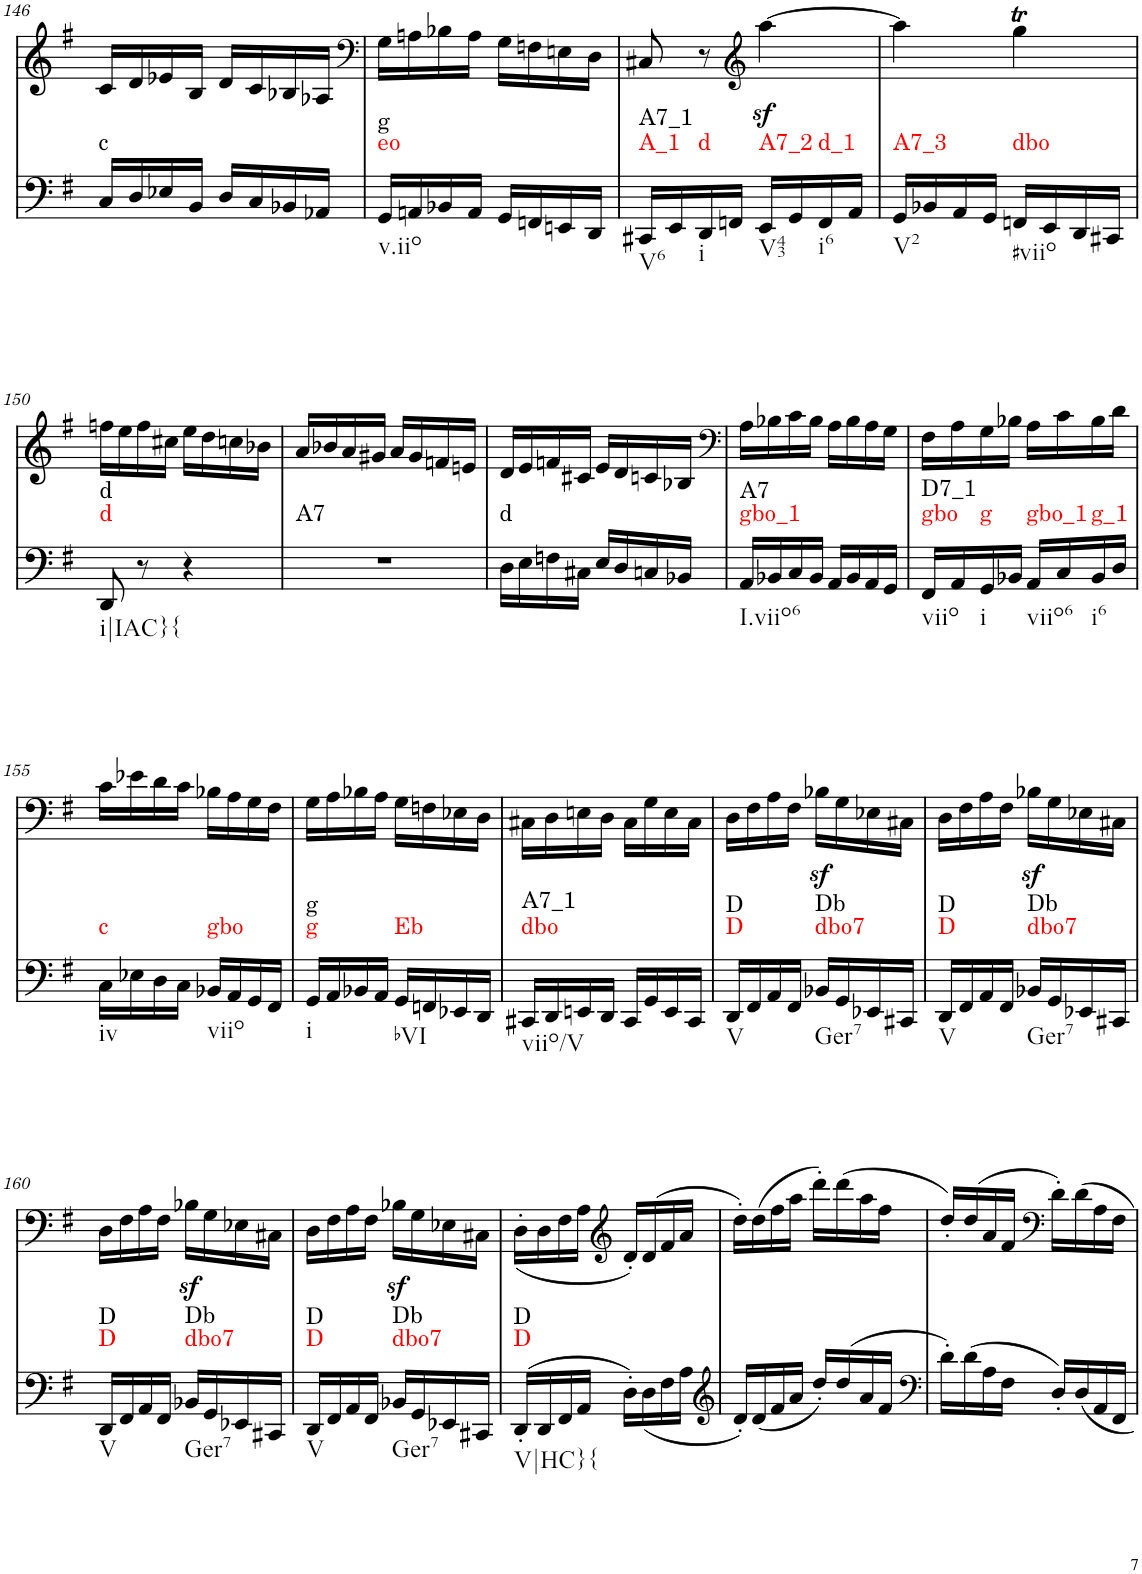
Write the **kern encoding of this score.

**kern	**harte	**kern	**text
*part2	*part2	*part1	*part1
*staff2	*	*staff1	*staff1
*I"piano	*	*I"piano	*
*I'Pno	*	*I'Pno	*
!!LO:PB:g=z
*clefF4	*	*clefG2	*
*k[f#]	*	*k[f#]	*
*G:	*	*G:	*
*M2/4	*	*M2/4	*
=146	=146	=146	=146
!	!LO:H:kt=c	!	!
16C/LL	N	16c/LL	.
16D/	.	16d/	.
16E-X/	.	16e-X/	.
16BB/JJ	.	16B/JJ	.
16D/LL	.	16d/LL	.
16C/	.	16c/	.
16BB-X/	.	16B-X/	.
16AA-X/JJ	.	16A-X/JJ	.
=147	=147	=147	=147
*	*	*clefF4	*
!	!LO:H:n=1:kt=eo	!	!
!	!LO:H:n=2:kt=g	!	!
16GG/LL	N N	16G\LL	.
16AAn/	.	16An\	.
16BB-X/	.	16B-X\	.
16AA/JJ	.	16A\JJ	.
16GG/LL	.	16G\LL	.
16FFn/	.	16Fn\	.
16EEn/	.	16En\	.
16DD/JJ	.	16D\JJ	.
=148	=148	=148	=148
!	!LO:H:n=1:kt=A_1	!	!
!	!LO:H:n=2:kt=A7_1	!	!
16CC#X/LL	N N	8C#X/	.
16EE/	.	.	.
!	!LO:H:kt=d	!	!
16DD/	N	8r	.
16FFn/JJ	.	.	.
*	*	*clefG2	*
!	!LO:H:kt=A7_2	!	!LO:LY:b
16EE/LL	N	[4aaz<\	f
16GG/	.	.	.
!	!LO:H:kt=d_1	!	!
16FF/	N	.	.
16AA/JJ	.	.	.
=149	=149	=149	=149
!	!LO:H:kt=A7_3	!	!
16GG/LL	N	4aa\]	.
16BB-X/	.	.	.
16AA/	.	.	.
16GG/JJ	.	.	.
!	!LO:H:kt=dbo	!	!
16FFn/LL	N	4ggT\	.
16EE/	.	.	.
16DD/	.	.	.
16CC#X/JJ	.	.	.
!!LO:LB:g=z
=150	=150	=150	=150
!	!LO:H:n=1:kt=d	!	!
!	!LO:H:n=2:kt=d	!	!
8DD/	N N	16ffn\LL	.
.	.	16ee\	.
8r	.	16ff\	.
.	.	16cc#X\JJ	.
4r	.	16ee\LL	.
.	.	16dd\	.
.	.	16ccn\	.
.	.	16b-X\JJ	.
=151	=151	=151	=151
!	!LO:H:kt=A7	!	!
2r	N	16a/LL	.
.	.	16b-X/	.
.	.	16a/	.
.	.	16g#X/JJ	.
.	.	16a/LL	.
.	.	16g#/	.
.	.	16fn/	.
.	.	16en/JJ	.
=152	=152	=152	=152
!	!LO:H:kt=d	!	!
16D\LL	N	16d/LL	.
16E\	.	16e/	.
16Fn\	.	16fn/	.
16C#X\JJ	.	16c#X/JJ	.
16E/LL	.	16e/LL	.
16D/	.	16d/	.
16Cn/	.	16cn/	.
16BB-X/JJ	.	16B-X/JJ	.
=153	=153	=153	=153
*	*	*clefF4	*
!	!LO:H:n=1:kt=gbo_1	!	!
!	!LO:H:n=2:kt=A7	!	!
16AA/LL	N N	16A\LL	.
16BB-X/	.	16B-X\	.
16C/	.	16c\	.
16BB-/JJ	.	16B-\JJ	.
16AA/LL	.	16A\LL	.
16BB-/	.	16B-\	.
16AA/	.	16A\	.
16GG/JJ	.	16G\JJ	.
=154	=154	=154	=154
!	!LO:H:n=1:kt=gbo	!	!
!	!LO:H:n=2:kt=D7_1	!	!
16FF#/LL	N N	16F#\LL	.
16AA/	.	16A\	.
!	!LO:H:kt=g	!	!
16GG/	N	16G\	.
16BB-X/JJ	.	16B-X\JJ	.
!	!LO:H:kt=gbo_1	!	!
16AA/LL	N	16A\LL	.
16C/	.	16c\	.
!	!LO:H:kt=g_1	!	!
16BB-/	N	16B-\	.
16D/JJ	.	16d\JJ	.
!!LO:LB:g=z
=155	=155	=155	=155
!	!LO:H:kt=c	!	!
16C\LL	N	16c\LL	.
16E-X\	.	16e-X\	.
16D\	.	16d\	.
16C\JJ	.	16c\JJ	.
!	!LO:H:kt=gbo	!	!
16BB-X/LL	N	16B-X\LL	.
16AA/	.	16A\	.
16GG/	.	16G\	.
16FF#/JJ	.	16F#\JJ	.
=156	=156	=156	=156
!	!LO:H:n=1:kt=g	!	!
!	!LO:H:n=2:kt=g	!	!
16GG/LL	N N	16G\LL	.
16AA/	.	16A\	.
16BB-X/	.	16B-X\	.
16AA/JJ	.	16A\JJ	.
!	!LO:H:kt=Eb	!	!
16GG/LL	N	16G\LL	.
16FFn/	.	16Fn\	.
16EE-X/	.	16E-X\	.
16DD/JJ	.	16D\JJ	.
=157	=157	=157	=157
!	!LO:H:n=1:kt=dbo	!	!
!	!LO:H:n=2:kt=A7_1	!	!
16CC#X/LL	N N	16C#X\LL	.
16DD/	.	16D\	.
16EEn/	.	16En\	.
16DD/JJ	.	16D\JJ	.
16CC#/LL	.	16C#\LL	.
16GG/	.	16G\	.
16EE/	.	16E\	.
16CC#/JJ	.	16C#\JJ	.
=158	=158	=158	=158
!	!LO:H:n=1:kt=D	!	!
!	!LO:H:n=2:kt=D	!	!
16DD/LL	N N	16D\LL	.
16FF#/	.	16F#\	.
16AA/	.	16A\	.
16FF#/JJ	.	16F#\JJ	.
!	!LO:H:n=1:kt=dbo7	!	!LO:LY:b
!	!LO:H:n=2:kt=Db	!	!
!	!LO:H:n=3:kt=Ger7	!	!
16BB-X/LL	N N N	16B-Xz<\LL	sf
16GG/	.	16G\	.
16EE-X/	.	16E-X\	.
16CC#X/JJ	.	16C#X\JJ	.
=159	=159	=159	=159
!	!LO:H:n=1:kt=D	!	!
!	!LO:H:n=2:kt=D	!	!
16DD/LL	N N	16D\LL	.
16FF#/	.	16F#\	.
16AA/	.	16A\	.
16FF#/JJ	.	16F#\JJ	.
!	!LO:H:n=1:kt=dbo7	!	!LO:LY:b
!	!LO:H:n=2:kt=Db	!	!
!	!LO:H:n=3:kt=Ger7	!	!
16BB-X/LL	N N N	16B-Xz<\LL	sf
16GG/	.	16G\	.
16EE-X/	.	16E-X\	.
16CC#X/JJ	.	16C#X\JJ	.
!!LO:LB:g=z
=160	=160	=160	=160
!	!LO:H:n=1:kt=D	!	!
!	!LO:H:n=2:kt=D	!	!
16DD/LL	N N	16D\LL	.
16FF#/	.	16F#\	.
16AA/	.	16A\	.
16FF#/JJ	.	16F#\JJ	.
!	!LO:H:n=1:kt=dbo7	!	!LO:LY:b
!	!LO:H:n=2:kt=Db	!	!
!	!LO:H:n=3:kt=Ger7	!	!
16BB-X/LL	N N N	16B-Xz<\LL	sf
16GG/	.	16G\	.
16EE-X/	.	16E-X\	.
16CC#X/JJ	.	16C#X\JJ	.
=161	=161	=161	=161
!	!LO:H:n=1:kt=D	!	!
!	!LO:H:n=2:kt=D	!	!
16DD/LL	N N	16D\LL	.
16FF#/	.	16F#\	.
16AA/	.	16A\	.
16FF#/JJ	.	16F#\JJ	.
!	!LO:H:n=1:kt=dbo7	!	!LO:LY:b
!	!LO:H:n=2:kt=Db	!	!
!	!LO:H:n=3:kt=Ger7	!	!
16BB-X/LL	N N N	16B-Xz<\LL	sf
16GG/	.	16G\	.
16EE-X/	.	16E-X\	.
16CC#X/JJ	.	16C#X\JJ	.
=162	=162	=162	=162
!	!LO:H:n=1:kt=D	!	!
!	!LO:H:n=2:kt=D	!	!
(16DD'/LL	N N	(<16D'\LL	.
16DD/	.	16D\	.
16FF#/	.	16F#\	.
16AA/JJ	.	16A\JJ	.
*	*	*clefG2	*
16D'\LL)	.	16d'/LL)	.
(<16D\	.	(16d/	.
16F#\	.	16f#/	.
16A\JJ	.	16a/JJ	.
=163	=163	=163	=163
*clefG2	*	*	*
16d'/LL)	.	16dd'\LL)	.
(16d/	.	(16dd\	.
16f#/	.	16ff#\	.
16a/JJ	.	16aa\JJ	.
16dd'/LL)	.	16ddd'\LL)	.
(>16dd/	.	(16ddd\	.
16a/	.	16aa\	.
16f#/JJ	.	16ff#\JJ	.
=164	=164	=164	=164
*clefF4	*	*	*
16d'\LL)	.	16dd'/LL)	.
(16d\	.	(16dd/	.
16A\	.	16a/	.
16F#\JJ	.	16f#/JJ	.
*	*	*clefF4	*
16D'/LL)	.	16d'\LL)	.
16D/	.	16d\	.
16AA/	.	16A\	.
16FF#/JJ	.	16F#\JJ	.
=	=	=	=
*-	*-	*-	*-
